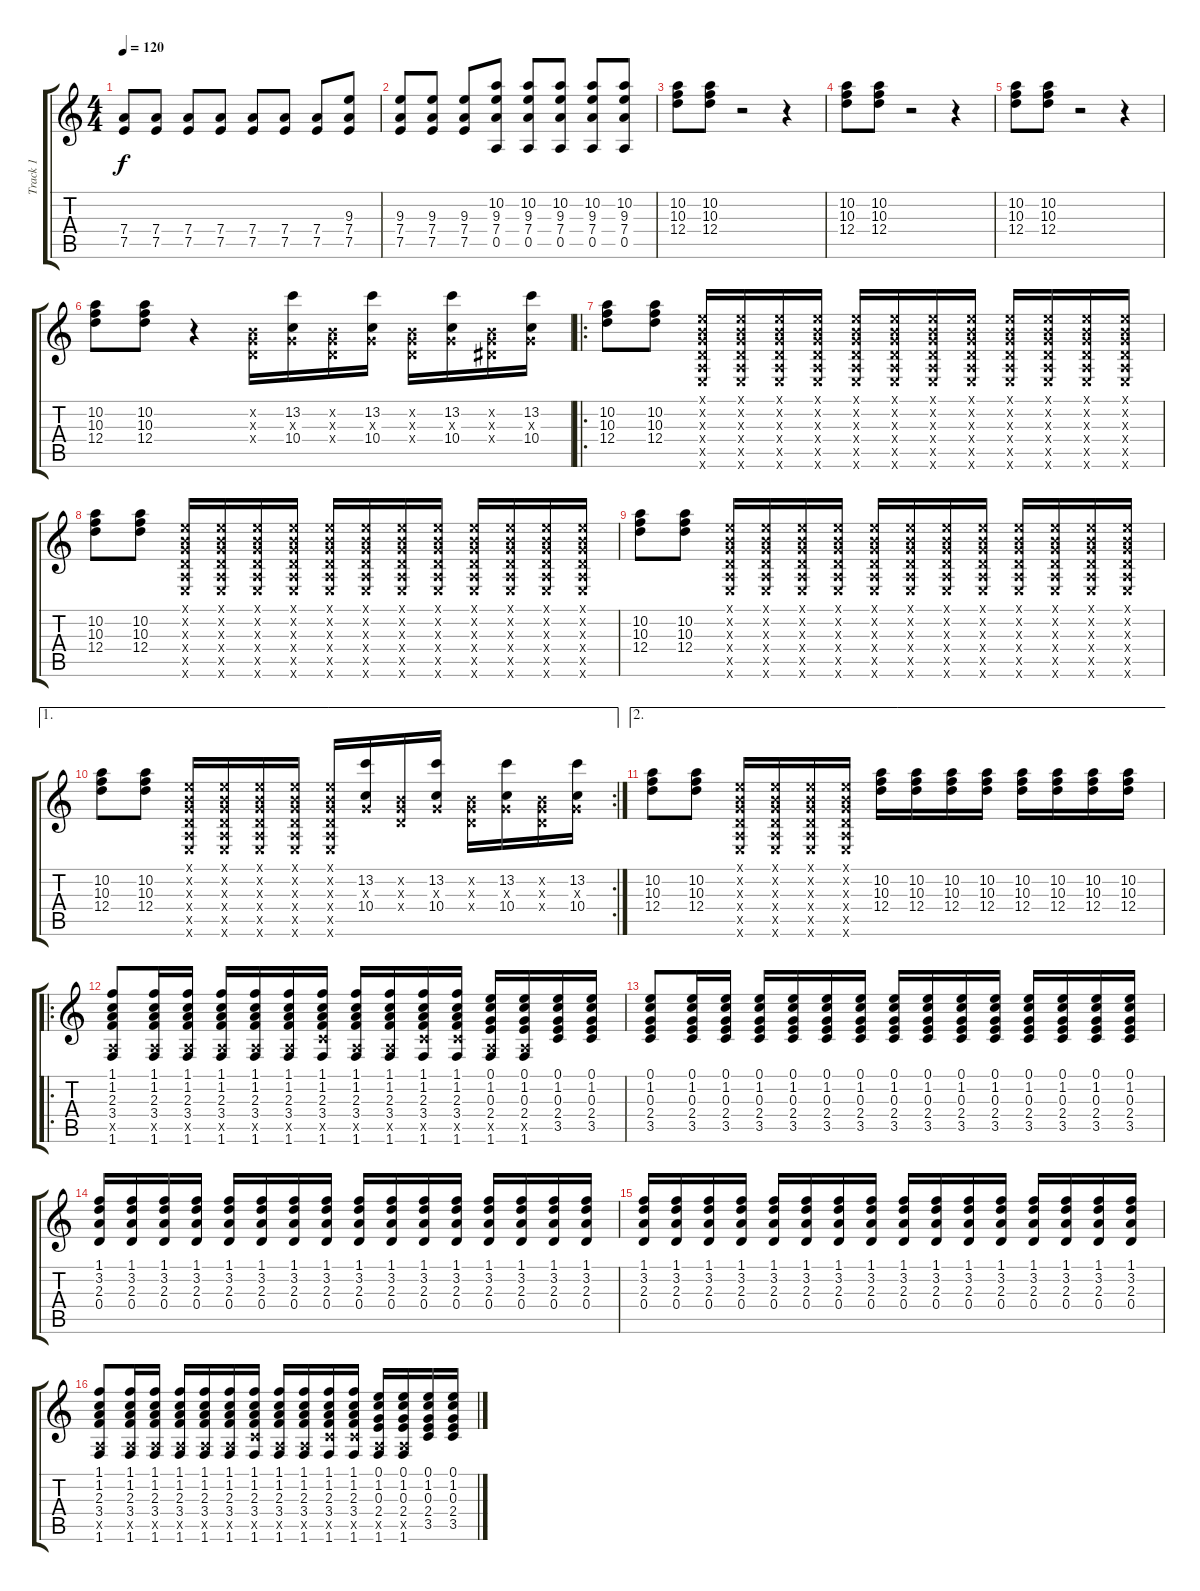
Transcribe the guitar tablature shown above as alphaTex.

\track ("Track 1" "Track 1") {instrument electricguitarclean}
\staff {score tabs}
\tuning (E4 B3 G3 D3 A2 E2) {hide}
\ts (4 4)
\tempo 120
\clef g2
\ks c
(7.4 7.5).8{dy f} (7.4 7.5).8 (7.4 7.5).8 (7.4 7.5).8 (7.4 7.5).8 (7.4 7.5).8 (7.4 7.5).8 (9.3 7.4 7.5).8 |
(9.3 7.4 7.5).8 (9.3 7.4 7.5).8 (9.3 7.4 7.5).8 (10.2 9.3 7.4 0.5).8 (10.2 9.3 7.4 0.5).8 (10.2 9.3 7.4 0.5).8 (10.2 9.3 7.4 0.5).8 (10.2 9.3 7.4 0.5).8 |
(10.2 10.3 12.4).8{instrument distortionguitar} (10.2 10.3 12.4).8 r.2 r.4 |
(10.2 10.3 12.4).8 (10.2 10.3 12.4).8 r.2 r.4 |
(10.2 10.3 12.4).8 (10.2 10.3 12.4).8 r.2 r.4 |
(10.2 10.3 12.4).8 (10.2 10.3 12.4).8 r.4 (0.2{x} 0.3{x} 0.4{x}).16 (13.2 0.3{x} 10.4).16 (0.2{x} 0.3{x} 0.4{x}).16 (13.2 0.3{x} 10.4).16 (0.2{x} 0.3{x} 0.4{x}).16 (13.2 0.3{x} 10.4).16 (0.2{x} 0.3{x} 1.4{x}).16 (13.2 0.3{x} 10.4).16 |
\ro
(10.2 10.3 12.4).8 (10.2 10.3 12.4).8 (0.1{x} 0.2{x} 0.3{x} 0.4{x} 0.5{x} 0.6{x}).16 (0.1{x} 0.2{x} 0.3{x} 0.4{x} 0.5{x} 0.6{x}).16 (0.1{x} 0.2{x} 0.3{x} 0.4{x} 0.5{x} 0.6{x}).16 (0.1{x} 0.2{x} 0.3{x} 0.4{x} 0.5{x} 0.6{x}).16 (0.1{x} 0.2{x} 0.3{x} 0.4{x} 0.5{x} 0.6{x}).16 (0.1{x} 0.2{x} 0.3{x} 0.4{x} 0.5{x} 0.6{x}).16 (0.1{x} 0.2{x} 0.3{x} 0.4{x} 0.5{x} 0.6{x}).16 (0.1{x} 0.2{x} 0.3{x} 0.4{x} 0.5{x} 0.6{x}).16 (0.1{x} 0.2{x} 0.3{x} 0.4{x} 0.5{x} 0.6{x}).16 (0.1{x} 0.2{x} 0.3{x} 0.4{x} 0.5{x} 0.6{x}).16 (0.1{x} 0.2{x} 0.3{x} 0.4{x} 0.5{x} 0.6{x}).16 (0.1{x} 0.2{x} 0.3{x} 0.4{x} 0.5{x} 0.6{x}).16 |
(10.2 10.3 12.4).8 (10.2 10.3 12.4).8 (0.1{x} 0.2{x} 0.3{x} 0.4{x} 0.5{x} 0.6{x}).16 (0.1{x} 0.2{x} 0.3{x} 0.4{x} 0.5{x} 0.6{x}).16 (0.1{x} 0.2{x} 0.3{x} 0.4{x} 0.5{x} 0.6{x}).16 (0.1{x} 0.2{x} 0.3{x} 0.4{x} 0.5{x} 0.6{x}).16 (0.1{x} 0.2{x} 0.3{x} 0.4{x} 0.5{x} 0.6{x}).16 (0.1{x} 0.2{x} 0.3{x} 0.4{x} 0.5{x} 0.6{x}).16 (0.1{x} 0.2{x} 0.3{x} 0.4{x} 0.5{x} 0.6{x}).16 (0.1{x} 0.2{x} 0.3{x} 0.4{x} 0.5{x} 0.6{x}).16 (0.1{x} 0.2{x} 0.3{x} 0.4{x} 0.5{x} 0.6{x}).16 (0.1{x} 0.2{x} 0.3{x} 0.4{x} 0.5{x} 0.6{x}).16 (0.1{x} 0.2{x} 0.3{x} 0.4{x} 0.5{x} 0.6{x}).16 (0.1{x} 0.2{x} 0.3{x} 0.4{x} 0.5{x} 0.6{x}).16 |
(10.2 10.3 12.4).8 (10.2 10.3 12.4).8 (0.1{x} 0.2{x} 0.3{x} 0.4{x} 0.5{x} 0.6{x}).16 (0.1{x} 0.2{x} 0.3{x} 0.4{x} 0.5{x} 0.6{x}).16 (0.1{x} 0.2{x} 0.3{x} 0.4{x} 0.5{x} 0.6{x}).16 (0.1{x} 0.2{x} 0.3{x} 0.4{x} 0.5{x} 0.6{x}).16 (0.1{x} 0.2{x} 0.3{x} 0.4{x} 0.5{x} 0.6{x}).16 (0.1{x} 0.2{x} 0.3{x} 0.4{x} 0.5{x} 0.6{x}).16 (0.1{x} 0.2{x} 0.3{x} 0.4{x} 0.5{x} 0.6{x}).16 (0.1{x} 0.2{x} 0.3{x} 0.4{x} 0.5{x} 0.6{x}).16 (0.1{x} 0.2{x} 0.3{x} 0.4{x} 0.5{x} 0.6{x}).16 (0.1{x} 0.2{x} 0.3{x} 0.4{x} 0.5{x} 0.6{x}).16 (0.1{x} 0.2{x} 0.3{x} 0.4{x} 0.5{x} 0.6{x}).16 (0.1{x} 0.2{x} 0.3{x} 0.4{x} 0.5{x} 0.6{x}).16 |
\ae 1
\rc 2
(10.2 10.3 12.4).8 (10.2 10.3 12.4).8 (0.1{x} 0.2{x} 0.3{x} 0.4{x} 0.5{x} 0.6{x}).16 (0.1{x} 0.2{x} 0.3{x} 0.4{x} 0.5{x} 0.6{x}).16 (0.1{x} 0.2{x} 0.3{x} 0.4{x} 0.5{x} 0.6{x}).16 (0.1{x} 0.2{x} 0.3{x} 0.4{x} 0.5{x} 0.6{x}).16 (0.1{x} 0.2{x} 0.3{x} 0.4{x} 0.5{x} 0.6{x}).16 (13.2 0.3{x} 10.4).16 (0.2{x} 0.3{x} 0.4{x}).16 (13.2 0.3{x} 10.4).16 (0.2{x} 0.3{x} 0.4{x}).16 (13.2 0.3{x} 10.4).16 (0.2{x} 0.3{x} 0.4{x}).16 (13.2 0.3{x} 10.4).16 |
\ae 2
(10.2 10.3 12.4).8 (10.2 10.3 12.4).8 (0.1{x} 0.2{x} 0.3{x} 0.4{x} 0.5{x} 0.6{x}).16 (0.1{x} 0.2{x} 0.3{x} 0.4{x} 0.5{x} 0.6{x}).16 (0.1{x} 0.2{x} 0.3{x} 0.4{x} 0.5{x} 0.6{x}).16 (0.1{x} 0.2{x} 0.3{x} 0.4{x} 0.5{x} 0.6{x}).16 (10.2 10.3 12.4).16 (10.2 10.3 12.4).16 (10.2 10.3 12.4).16 (10.2 10.3 12.4).16 (10.2 10.3 12.4).16 (10.2 10.3 12.4).16 (10.2 10.3 12.4).16 (10.2 10.3 12.4).16 |
\ro
(1.1 1.2 2.3 3.4 0.5{x} 1.6).8 (1.1 1.2 2.3 3.4 0.5{x} 1.6).16 (1.1 1.2 2.3 3.4 0.5{x} 1.6).16 (1.1 1.2 2.3 3.4 0.5{x} 1.6).16 (1.1 1.2 2.3 3.4 0.5{x} 1.6).16 (1.1 1.2 2.3 3.4 0.5{x} 1.6).16 (1.1 1.2 2.3 3.4 3.5{x} 1.6).16 (1.1 1.2 2.3 3.4 0.5{x} 1.6).16 (1.1 1.2 2.3 3.4 0.5{x} 1.6).16 (1.1 1.2 2.3 3.4 3.5{x} 1.6).16 (1.1 1.2 2.3 3.4 3.5{x} 1.6).16 (0.1 1.2 0.3 2.4 0.5{x} 1.6).16 (0.1 1.2 0.3 2.4 0.5{x} 1.6).16 (0.1 1.2 0.3 2.4 3.5).16 (0.1 1.2 0.3 2.4 3.5).16 |
(0.1 1.2 0.3 2.4 3.5).8 (0.1 1.2 0.3 2.4 3.5).16 (0.1 1.2 0.3 2.4 3.5).16 (0.1 1.2 0.3 2.4 3.5).16 (0.1 1.2 0.3 2.4 3.5).16 (0.1 1.2 0.3 2.4 3.5).16 (0.1 1.2 0.3 2.4 3.5).16 (0.1 1.2 0.3 2.4 3.5).16 (0.1 1.2 0.3 2.4 3.5).16 (0.1 1.2 0.3 2.4 3.5).16 (0.1 1.2 0.3 2.4 3.5).16 (0.1 1.2 0.3 2.4 3.5).16 (0.1 1.2 0.3 2.4 3.5).16 (0.1 1.2 0.3 2.4 3.5).16 (0.1 1.2 0.3 2.4 3.5).16 |
(1.1 3.2 2.3 0.4).16 (1.1 3.2 2.3 0.4).16 (1.1 3.2 2.3 0.4).16 (1.1 3.2 2.3 0.4).16 (1.1 3.2 2.3 0.4).16 (1.1 3.2 2.3 0.4).16 (1.1 3.2 2.3 0.4).16 (1.1 3.2 2.3 0.4).16 (1.1 3.2 2.3 0.4).16 (1.1 3.2 2.3 0.4).16 (1.1 3.2 2.3 0.4).16 (1.1 3.2 2.3 0.4).16 (1.1 3.2 2.3 0.4).16 (1.1 3.2 2.3 0.4).16 (1.1 3.2 2.3 0.4).16 (1.1 3.2 2.3 0.4).16 |
(1.1 3.2 2.3 0.4).16 (1.1 3.2 2.3 0.4).16 (1.1 3.2 2.3 0.4).16 (1.1 3.2 2.3 0.4).16 (1.1 3.2 2.3 0.4).16 (1.1 3.2 2.3 0.4).16 (1.1 3.2 2.3 0.4).16 (1.1 3.2 2.3 0.4).16 (1.1 3.2 2.3 0.4).16 (1.1 3.2 2.3 0.4).16 (1.1 3.2 2.3 0.4).16 (1.1 3.2 2.3 0.4).16 (1.1 3.2 2.3 0.4).16 (1.1 3.2 2.3 0.4).16 (1.1 3.2 2.3 0.4).16 (1.1 3.2 2.3 0.4).16 |
(1.1 1.2 2.3 3.4 0.5{x} 1.6).8 (1.1 1.2 2.3 3.4 0.5{x} 1.6).16 (1.1 1.2 2.3 3.4 0.5{x} 1.6).16 (1.1 1.2 2.3 3.4 0.5{x} 1.6).16 (1.1 1.2 2.3 3.4 0.5{x} 1.6).16 (1.1 1.2 2.3 3.4 0.5{x} 1.6).16 (1.1 1.2 2.3 3.4 3.5{x} 1.6).16 (1.1 1.2 2.3 3.4 0.5{x} 1.6).16 (1.1 1.2 2.3 3.4 0.5{x} 1.6).16 (1.1 1.2 2.3 3.4 3.5{x} 1.6).16 (1.1 1.2 2.3 3.4 3.5{x} 1.6).16 (0.1 1.2 0.3 2.4 0.5{x} 1.6).16 (0.1 1.2 0.3 2.4 0.5{x} 1.6).16 (0.1 1.2 0.3 2.4 3.5).16 (0.1 1.2 0.3 2.4 3.5).16
